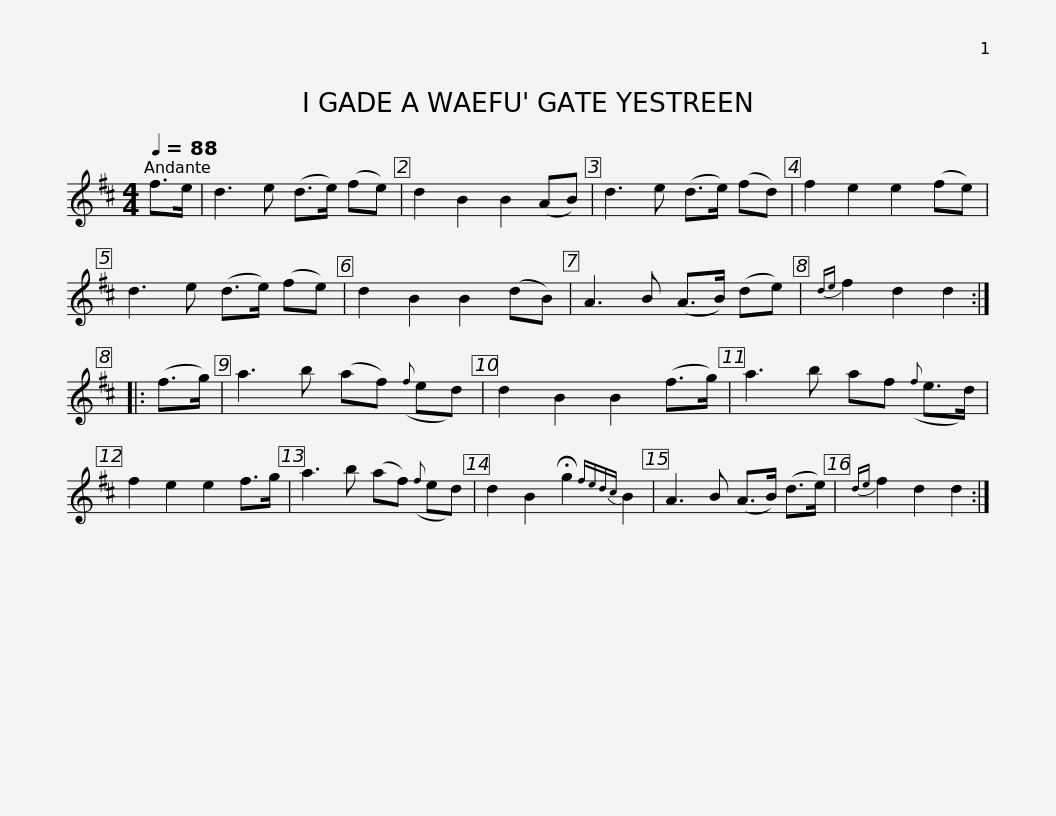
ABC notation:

X:1
L:1/8
Q:1/4=88
M:4/4
I:linebreak $
K:D
V:1 treble
V:1
 f>e | d3 e (d>e) (fe) | d2 B2 B2 (AB) | d3 e (d>e) (fd) | f2 e2 e2 (fe) | %5
 d3 e (d>e) (fe) | d2 B2 B2 (dB) |$ A3 B (A>B) (de) |{de} f2 d2 d2 :: (f>g) | %10
 a3 b (af)({f} ed) | d2 B2 B2 (f>g) | a3 b af({f} e>d) | f2 e2 e2 f>g |$ a3 b (af)({f} ed) | %15
 d2 B2 !fermata!g2{fedc} B2 | A3 B (A>B) (d>e) |{de} f2 d2 d2 :| %18
